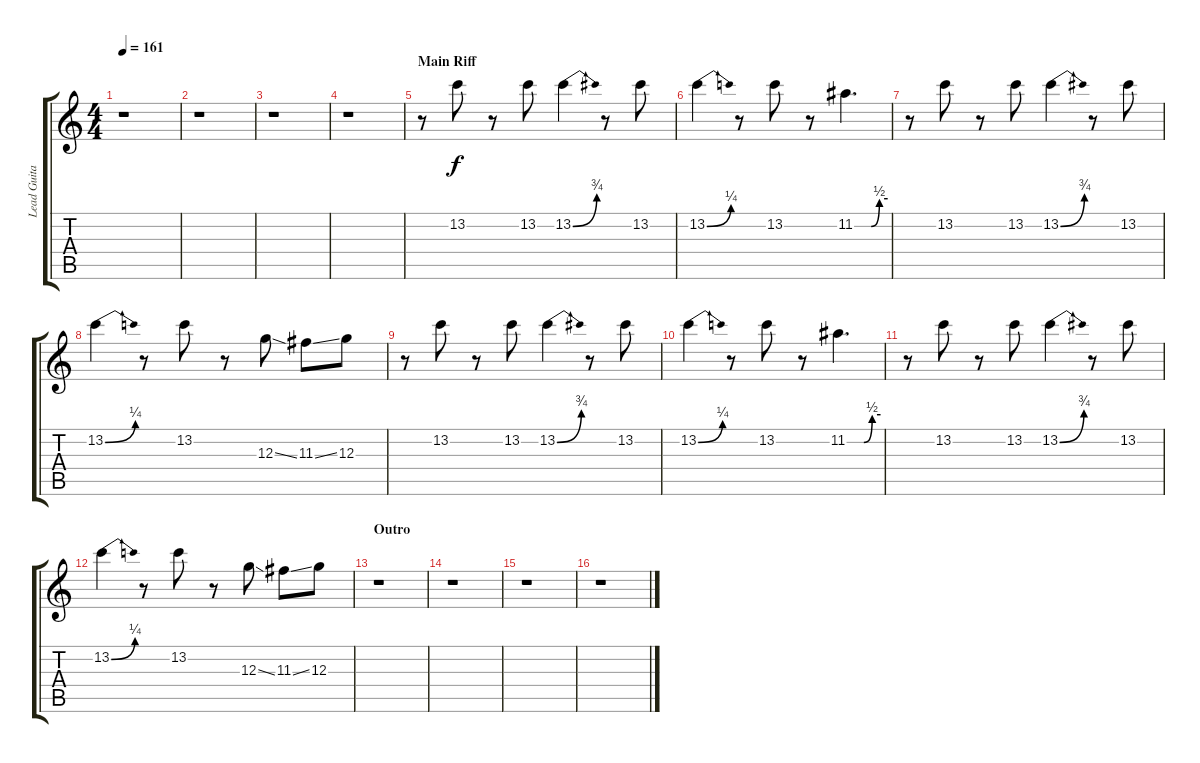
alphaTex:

\track ("Lead Guitar" "Lead Guita") {instrument overdrivenguitar}
\staff {score tabs}
\tuning (E4 B3 G3 D3 A2 E2) {hide}
\ts (4 4)
\tempo 161
\clef g2
\ks c
r.1{dy f} |
r.1 |
r.1 |
r.1 |
\section ("" "Main Riff")
r.8 13.2.8 r.8 13.2.8 13.2{be (bend 0 0 60 3)}.4 r.8 13.2.8 |
13.2{be (bend 0 0 60 1)}.4 r.8 13.2.8 r.8 11.2{be (custom 0 0 30 0 45 2 60 2)}.4{d} |
r.8 13.2.8 r.8 13.2.8 13.2{be (bend 0 0 60 3)}.4 r.8 13.2.8 |
13.2{be (bend 0 0 60 1)}.4 r.8 13.2.8 r.8 12.3{ss}.8 11.3{ss}.8 12.3.8 |
r.8 13.2.8 r.8 13.2.8 13.2{be (bend 0 0 60 3)}.4 r.8 13.2.8 |
13.2{be (bend 0 0 60 1)}.4 r.8 13.2.8 r.8 11.2{be (custom 0 0 30 0 45 2 60 2)}.4{d} |
r.8 13.2.8 r.8 13.2.8 13.2{be (bend 0 0 60 3)}.4 r.8 13.2.8 |
13.2{be (bend 0 0 60 1)}.4 r.8 13.2.8 r.8 12.3{ss}.8 11.3{ss}.8 12.3.8 |
\section ("" "Outro")
r.1 |
r.1 |
r.1 |
r.1
